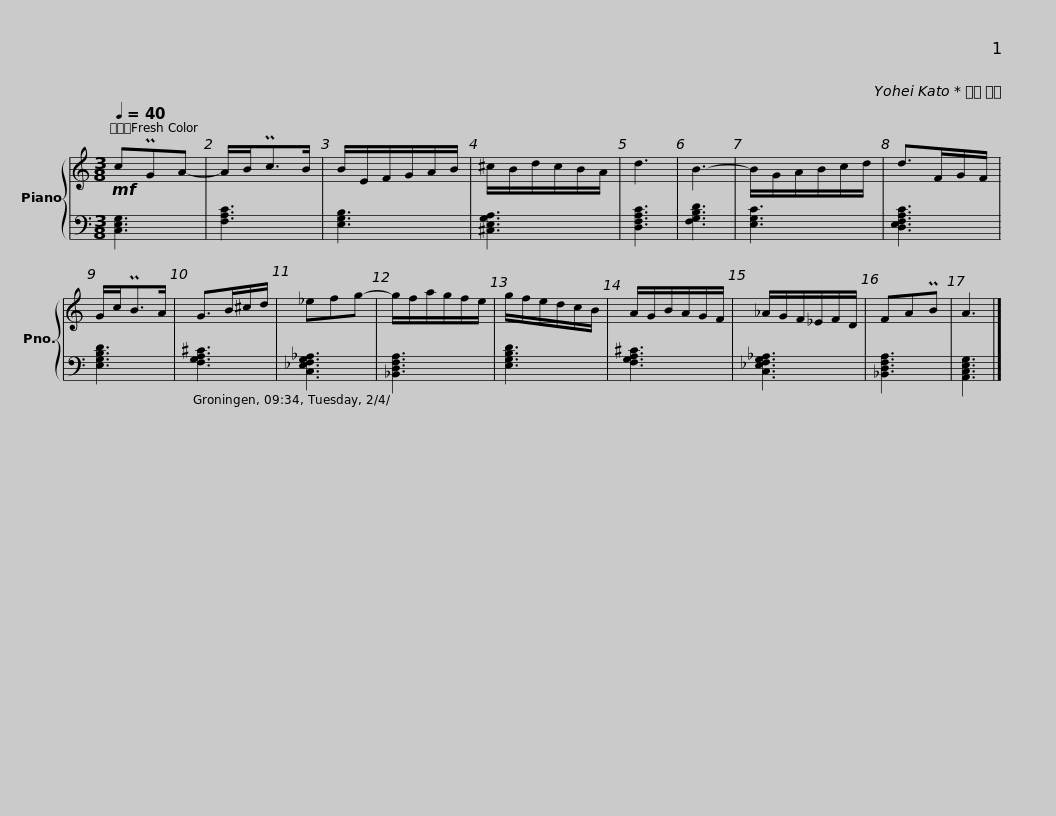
X:1
%%score { 1 | 2 }
L:1/8
Q:1/4=40
M:3/8
I:linebreak $
K:C
V:1 treble
V:2 bass
V:1
!mf! cPGA- | A/B<PcB/ | B/E/F/G/A/B/ | ^c/B/d/c/B/A/ | d3 | %5
 B3- | B/G/A/B/c/d/ | d>FG/F/ | G/c<PBA/ |$ G>B^c/d/ | %10
 _efg- | g/f/a/g/f/e/ | g/f/e/d/c/B/ | A/G/B/A/G/F/ | _A/G/F/_E/F/D/ | %15
 FAPB | A3 |] %17
V:2
 [C,E,G,]3 | [F,A,C]3 | [E,G,B,]3 | [^C,E,G,A,]3 | [D,F,A,C]3 | %5
 [F,G,B,D]3 | [E,G,C]3 | [D,E,F,A,C]3 | [E,G,B,D]3 |$ [F,G,A,^C]3 | %10
 [C,_E,F,G,_A,]3 | [_B,,D,F,A,]3 | [E,G,B,D]3 | [F,G,A,^C]3 | [C,_E,F,G,_A,]3 | %15
 [_B,,D,F,A,]3 | [A,,C,E,G,]3 |] %17
